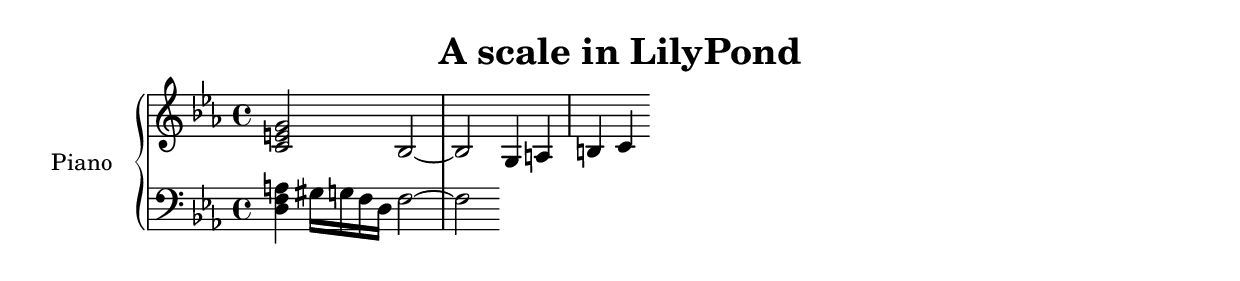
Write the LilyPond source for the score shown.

\header{ title = "A scale in LilyPond" } 

 upper = \new Voice \with {
    \remove "Note_heads_engraver"
    \consists "Completion_heads_engraver"
  } 
  \relative c'{
   	\clef treble 
    \key c \minor
   	<c e g>2 bes1 g4 a b c 
  } 

 lower = \new Voice \with {
    \remove "Note_heads_engraver"
    \consists "Completion_heads_engraver"
  } 
  \relative c{ \key c \minor \clef bass <d f a> gis16 g f d f1 } 

 \score {
  \new PianoStaff <<
    \set PianoStaff.instrumentName = #"Piano  "
    \new Staff = "upper" \upper
    \new Staff = "lower" \lower
  >>
  \layout { }
  \midi { }
}

 \version "2.18.2"